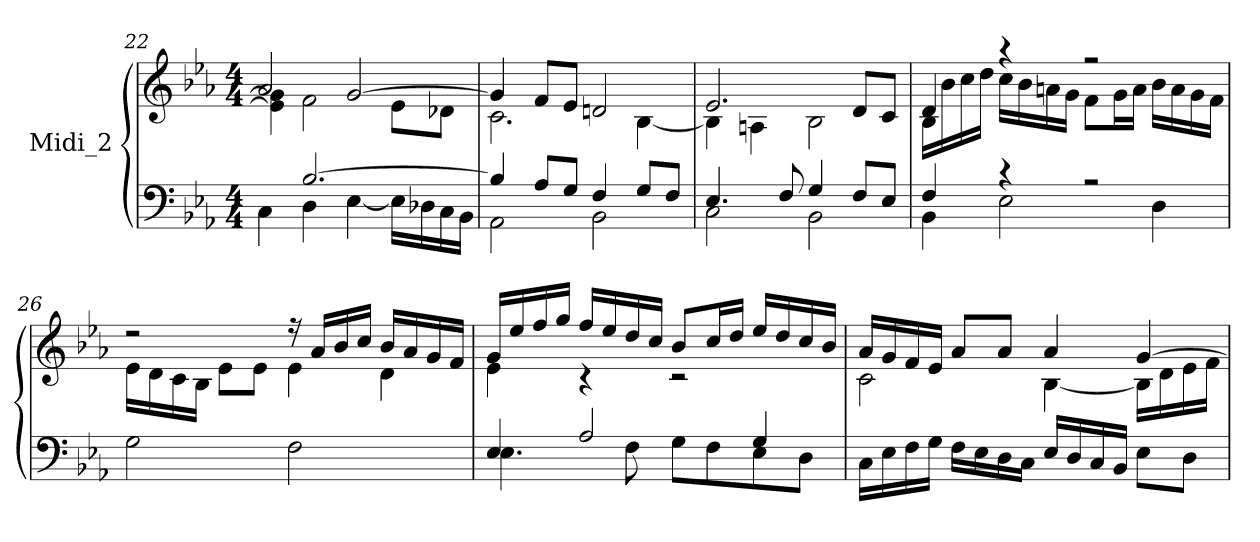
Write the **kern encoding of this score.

**kern	**kern
*part1	*part1
*staff2	*staff1
*I"Midi_2	*
*clefF4	*clefG2
*k[b-e-a-]	*k[b-e-a-]
*E-:	*E-:
*M4/4	*M4/4
=22	=22
*^	*^
4ryy	4C\	2a-/	4e-\] 4g\]
[2.B-/	4D\	.	2f\
.	[4E-\	[2g/	.
.	16E-\LL]	.	8e-\L
.	16D-X\	.	.
.	16C\	.	8d-X\J
.	16BB-\JJ	.	.
!!LO:LB:g=z	!!
=23	=23	=23	=23
4B-/]	2AA-\	4g/]	2.c\
8A-/L	.	8f/L	.
8G/J	.	8e-/J	.
4F/	2BB-\	2dn/	.
8G/L	.	.	[4B-\
8F/J	.	.	.
=24	=24	=24	=24
4.E-/	2C\	2.e-/	4B-\]
.	.	.	4An\
8F/	.	.	.
4G/	2BB-\	.	2B-\
8F/L	.	8d/L	.
8E-/J	.	8c/J	.
=25	=25	=25	=25
4F/	4BB-\	4d/	16B-LL
.	.	.	16b-
.	.	.	16cc
.	.	.	16ddJJ
4r	2E-\	4r	16ccLL
.	.	.	16b-
.	.	.	16an
.	.	.	16gJJ
2r	.	2r	8f\L
.	.	.	16g\L
.	.	.	16a\JJ
.	4D\	.	16b-\LL
.	.	.	16a\
.	.	.	16g\
.	.	.	16f\JJ
!!LO:LB:g=z	!!
=26	=26	=26	=26
1ryy	2G\	2r	16e-LL
.	.	.	16d
.	.	.	16c
.	.	.	16B-JJ
.	.	.	8e-\L
.	.	.	8e-\J
.	2F\	16r	4e-\
.	.	16a-LL	.
.	.	16b-	.
.	.	16ccJJ	.
.	.	16b-LL	4d\
.	.	16a-	.
.	.	16g	.
.	.	16fJJ	.
=27	=27	=27	=27
4E-/	4.E-\	16gLL	4e-\
.	.	16ee-	.
.	.	16ff	.
.	.	16ggJJ	.
2A-/	.	16ffLL	4r
.	.	16ee-	.
.	8F\	16dd	.
.	.	16ccJJ	.
.	8GL	8b-/L	2r
.	8F	16cc/L	.
.	.	16dd/JJ	.
4G/	8E-	16ee-/LL	.
.	.	16dd/	.
.	8DJ	16cc/	.
.	.	16b-/JJ	.
=28	=28	=28	=28
16C\LL	1ryy	16a-/LL	2c\
16E-\	.	16g/	.
16F\	.	16f/	.
16G\JJ	.	16e-/JJ	.
16F\LL	.	8a-/L	.
16E-\	.	.	.
16D\	.	8a-/J	.
16C\JJ	.	.	.
16E-/LL	.	4a-/	[4B-\
16D/	.	.	.
16C/	.	.	.
16BB-/JJ	.	.	.
8E-\L	.	[4g/	16B-LL]
.	.	.	16d
8D\J	.	.	16e-
.	.	.	16fJJ
*v	*v	*	*
*	*v	*v
=	=
*-	*-
